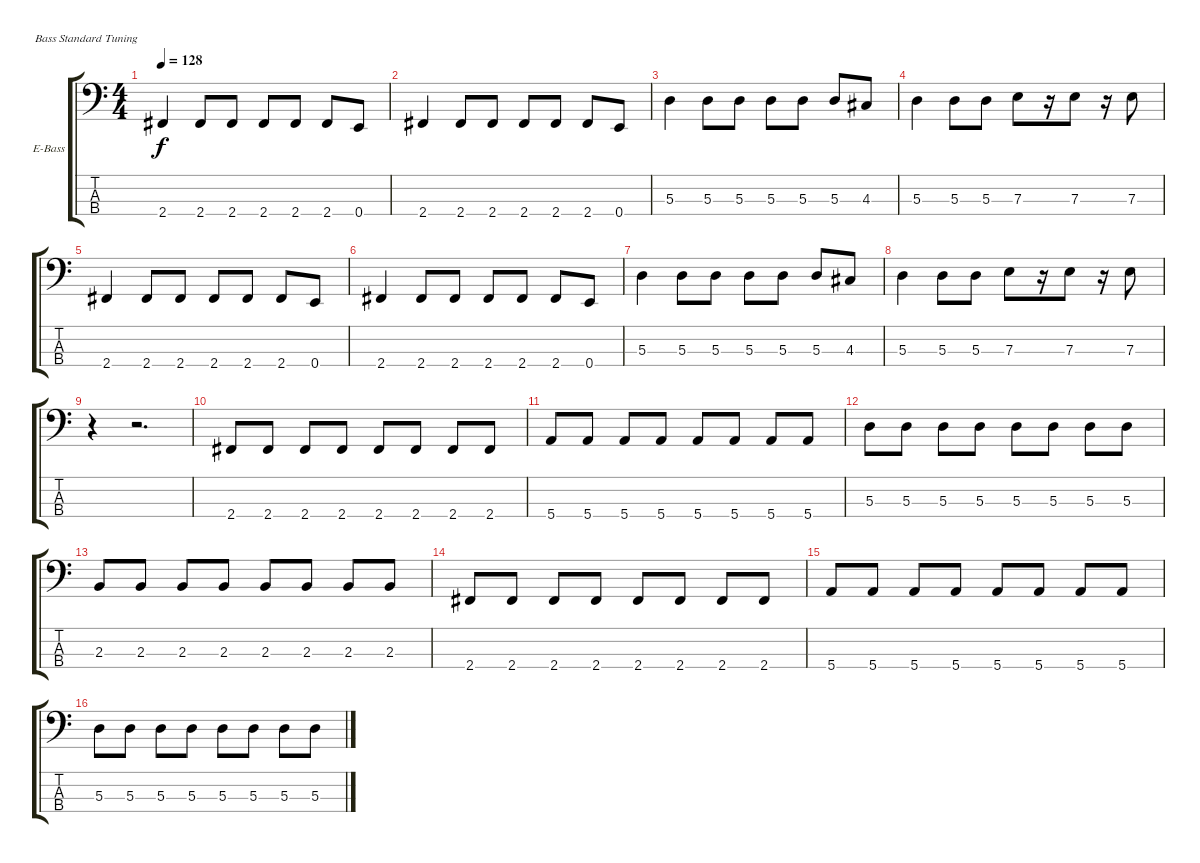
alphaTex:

\bracketExtendMode groupsimilarinstruments
\firstSystemTrackNameOrientation horizontal
\otherSystemsTrackNameOrientation horizontal
\track ("Bass" "E-Bass") {instrument electricbasspick}
\staff {score tabs}
\tuning (G2 D2 A1 E1)
\ts (4 4)
\tempo 128
\clef f4
\ks c
2.4.4{dy f} 2.4.8 2.4.8 2.4.8 2.4.8 2.4.8 0.4.8 |
2.4.4 2.4.8 2.4.8 2.4.8 2.4.8 2.4.8 0.4.8 |
5.3.4 5.3.8 5.3.8 5.3.8 5.3.8 5.3.8 4.3.8 |
5.3.4 5.3.8 5.3.8 7.3.8 r.16 7.3.8 r.16 7.3.8 |
2.4.4 2.4.8 2.4.8 2.4.8 2.4.8 2.4.8 0.4.8 |
2.4.4 2.4.8 2.4.8 2.4.8 2.4.8 2.4.8 0.4.8 |
5.3.4 5.3.8 5.3.8 5.3.8 5.3.8 5.3.8 4.3.8 |
5.3.4 5.3.8 5.3.8 7.3.8 r.16 7.3.8 r.16 7.3.8 |
r.4 r.2{d} |
2.4.8 2.4.8 2.4.8 2.4.8 2.4.8 2.4.8 2.4.8 2.4.8 |
5.4.8 5.4.8 5.4.8 5.4.8 5.4.8 5.4.8 5.4.8 5.4.8 |
5.3.8 5.3.8 5.3.8 5.3.8 5.3.8 5.3.8 5.3.8 5.3.8 |
2.3.8 2.3.8 2.3.8 2.3.8 2.3.8 2.3.8 2.3.8 2.3.8 |
2.4.8 2.4.8 2.4.8 2.4.8 2.4.8 2.4.8 2.4.8 2.4.8 |
5.4.8 5.4.8 5.4.8 5.4.8 5.4.8 5.4.8 5.4.8 5.4.8 |
5.3.8 5.3.8 5.3.8 5.3.8 5.3.8 5.3.8 5.3.8 5.3.8
